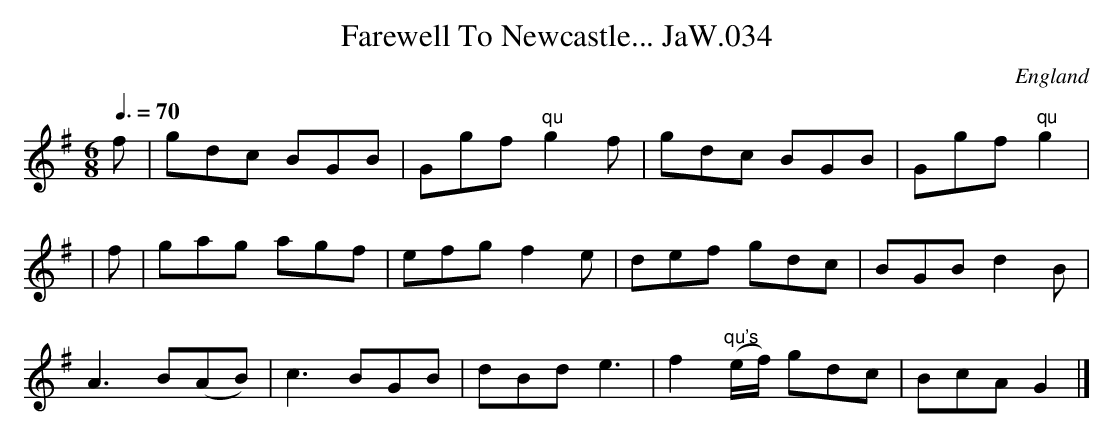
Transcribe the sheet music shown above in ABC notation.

X:1
T:Farewell To Newcastle... JaW.034
M:6/8
L:1/8
Q:3/8=70
O:England
notC:"..Our Time Is But Short, etc."
K:G major
f|gdc BGB|Ggf "qu"g2f|gdc BGB|Ggf "qu"g2|!
|f|gag agf|efg f2e|def gdc|BGB d2B|!
A3 B(AB)|c3 BGB|dBd e3|f2"qu's"(e/f/) gdc|BcAG2|]
